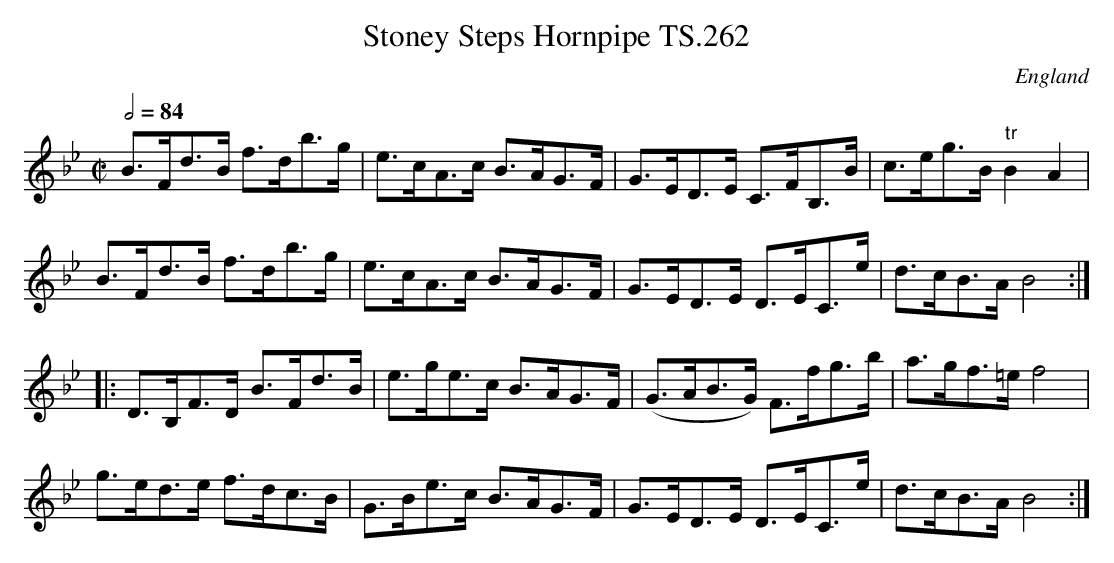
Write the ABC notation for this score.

X:1
T:Stoney Steps Hornpipe TS.262
M:C|
L:1/8
Q:1/2=84
O:England
K:Bb major
B>Fd>B f>db>g|e>cA>c B>AG>F|G>ED>E C>FB,>B|c>eg>B"tr"B2A2|!
B>Fd>B f>db>g|e>cA>c B>AG>F|G>ED>E D>EC>e|d>cB>AB4:|!
|:D>B,F>D B>Fd>B|e>ge>c B>AG>F|(G>AB>G) F>fg>b|a>gf>=ef4|!
g>ed>e f>dc>B|G>Be>c B>AG>F|G>ED>E D>EC>e|d>cB>AB4:|]
